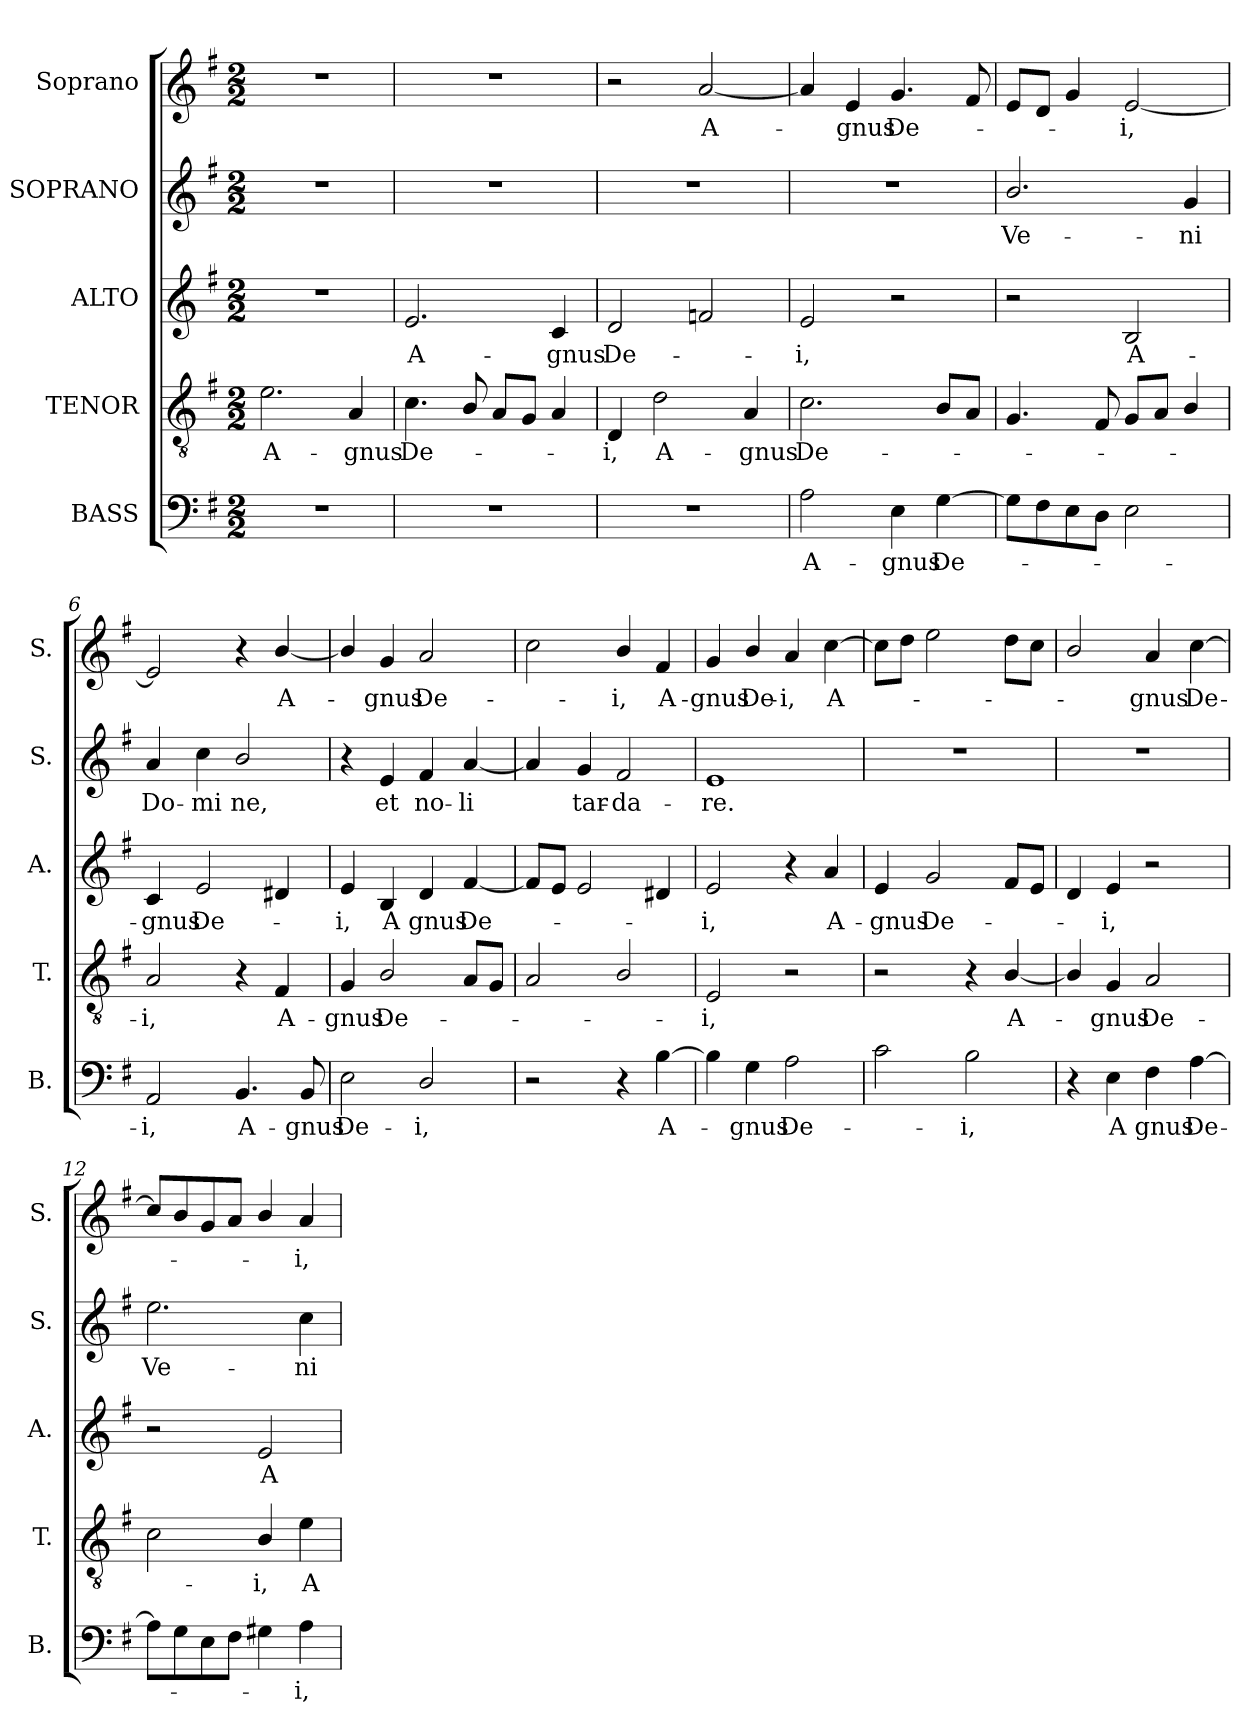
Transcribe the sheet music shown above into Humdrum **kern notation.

**kern	**text	**kern	**text	**kern	**text	**kern	**text	**kern	**text
*part5	*part5	*part4	*part4	*part3	*part3	*part2	*part2	*part1	*part1
*staff5	*staff5	*staff4	*staff4	*staff3	*staff3	*staff2	*staff2	*staff1	*staff1
*I"BASS	*	*I"TENOR	*	*I"ALTO	*	*I"SOPRANO	*	*I"Soprano	*
*I'B.	*	*I'T.	*	*I'A.	*	*I'S.	*	*I'S.	*
!!LO:PB:g=z
*stria5	*	*stria5	*	*stria5	*	*stria5	*	*stria5	*
*clefF4	*	*clefGv2	*	*clefG2	*	*clefG2	*	*clefG2	*
*k[f#]	*	*k[f#]	*	*k[f#]	*	*k[f#]	*	*k[f#]	*
*G:	*	*G:	*	*G:	*	*G:	*	*G:	*
*M2/2	*	*M2/2	*	*M2/2	*	*M2/2	*	*M2/2	*
=1	=1	=1	=1	=1	=1	=1	=1	=1	=1
!	!	!	!LO:LY:b:cj	!	!	!	!	!	!
1r	.	2.e\	A-	1r	.	1r	.	1r	.
!	!	!	!LO:LY:b:cj	!	!	!	!	!	!
.	.	4A/	-gnus	.	.	.	.	.	.
=2	=2	=2	=2	=2	=2	=2	=2	=2	=2
!	!	!	!LO:LY:b:cj	!	!LO:LY:b:cj	!	!	!	!
1r	.	4.c\	De-	2.e/	A-	1r	.	1r	.
.	.	8B/	.	.	.	.	.	.	.
.	.	8A/L	.	.	.	.	.	.	.
.	.	8G/J	.	.	.	.	.	.	.
!	!	!	!	!	!LO:LY:b:cj	!	!	!	!
.	.	4A/	.	4c/	-gnus	.	.	.	.
=3	=3	=3	=3	=3	=3	=3	=3	=3	=3
!	!	!	!LO:LY:b:cj	!	!LO:LY:b:cj	!	!	!	!
1r	.	4D/	-i,	2d/	De-	1r	.	2r	.
!	!	!	!LO:LY:b:cj	!	!	!	!	!	!
.	.	2d\	A-	.	.	.	.	.	.
!	!	!	!	!	!	!	!	!	!LO:LY:b:cj
.	.	.	.	2fn/	.	.	.	[<2a/	A-
!	!	!	!LO:LY:b:cj	!	!	!	!	!	!
.	.	4A/	-gnus	.	.	.	.	.	.
=4	=4	=4	=4	=4	=4	=4	=4	=4	=4
!	!LO:LY:b:cj	!	!LO:LY:b:cj	!	!LO:LY:b:cj	!	!	!	!
2A\	A-	2.c\	De-	2e/	-i,	1r	.	4a/]	.
!	!	!	!	!	!	!	!	!	!LO:LY:b:cj
.	.	.	.	.	.	.	.	4e/	-gnus
!	!LO:LY:b:cj	!	!	!	!	!	!	!	!LO:LY:b:cj
4E\	-gnus	.	.	2r	.	.	.	4.g/	De-
!	!LO:LY:b:cj	!	!	!	!	!	!	!	!
[>4G\	De-	8B/L	.	.	.	.	.	.	.
.	.	8A/J	.	.	.	.	.	8f#/	.
=5	=5	=5	=5	=5	=5	=5	=5	=5	=5
!	!	!	!	!	!	!	!LO:LY:b:cj	!	!
8G\L]	.	4.G/	.	2r	.	2.b/	Ve-	8e/L	.
8F#\	.	.	.	.	.	.	.	8d/J	.
8E\	.	.	.	.	.	.	.	4g/	.
8D\J	.	8F#/	.	.	.	.	.	.	.
!	!	!	!	!	!LO:LY:b:cj	!	!	!	!LO:LY:b:cj
2E\	.	8G/L	.	2B/	A-	.	.	[<2e/	-i,
.	.	8A/J	.	.	.	.	.	.	.
!	!	!	!	!	!	!	!LO:LY:b:cj	!	!
.	.	4B/	.	.	.	4g/	-ni	.	.
=6	=6	=6	=6	=6	=6	=6	=6	=6	=6
!	!LO:LY:b:cj	!	!LO:LY:b:cj	!	!LO:LY:b:cj	!	!LO:LY:b:cj	!	!
2AA/	-i,	2A/	-i,	4c/	-gnus	4a/	Do-	2e/]	.
!	!	!	!	!	!LO:LY:b:cj	!	!LO:LY:b:cj	!	!
.	.	.	.	2e/	De-	4cc\	-mi	.	.
!	!LO:LY:b:cj	!	!	!	!	!	!LO:LY:b:cj	!	!
4.BB/	A-	4r	.	.	.	2b/	ne,	4r	.
!	!	!	!LO:LY:b:cj	!	!	!	!	!	!LO:LY:b:cj
.	.	4F#/	A-	4d#X/	.	.	.	[>4b/	A-
!	!LO:LY:b:cj	!	!	!	!	!	!	!	!
8BB/	-gnus	.	.	.	.	.	.	.	.
!!LO:LB:g=z
=7	=7	=7	=7	=7	=7	=7	=7	=7	=7
!	!LO:LY:b:cj	!	!LO:LY:b:cj	!	!LO:LY:b:cj	!	!	!	!
2E\	De-	4G/	-gnus	4e/	-i,	4r	.	4b/]	.
!	!	!	!LO:LY:b:cj	!	!LO:LY:b:cj	!	!LO:LY:b:cj	!	!LO:LY:b:cj
.	.	2B/	De-	4B/	A	4e/	et	4g/	-gnus
!	!LO:LY:b:cj	!	!	!	!LO:LY:b:cj	!	!LO:LY:b:cj	!	!LO:LY:b:cj
2D/	-i,	.	.	4d/	gnus	4f#/	no-	2a/	De-
!	!	!	!	!	!LO:LY:b:cj	!	!LO:LY:b:cj	!	!
.	.	8A/L	.	[<4f#/	De-	[<4a/	-li	.	.
.	.	8G/J	.	.	.	.	.	.	.
=8	=8	=8	=8	=8	=8	=8	=8	=8	=8
2r	.	2A/	.	8f#/L]	.	4a/]	.	2cc\	.
.	.	.	.	8e/J	.	.	.	.	.
!	!	!	!	!	!	!	!LO:LY:b:cj	!	!
.	.	.	.	2e/	.	4g/	tar-	.	.
!	!	!	!	!	!	!	!LO:LY:b:cj	!	!LO:LY:b:cj
4r	.	2B/	.	.	.	2f#/	-da-	4b/	-i,
!	!LO:LY:b:cj	!	!	!	!	!	!	!	!LO:LY:b:cj
[>4B\	A-	.	.	4d#X/	.	.	.	4f#/	A-
=9	=9	=9	=9	=9	=9	=9	=9	=9	=9
!	!	!	!LO:LY:b:cj	!	!LO:LY:b:cj	!	!LO:LY:b:cj	!	!LO:LY:b:cj
4B\]	.	2E/	-i,	2e/	-i,	1e	-re.	4g/	-gnus
!	!LO:LY:b:cj	!	!	!	!	!	!	!	!LO:LY:b:cj
4G\	-gnus	.	.	.	.	.	.	4b/	De-
!	!LO:LY:b:cj	!	!	!	!	!	!	!	!LO:LY:b:cj
2A\	De-	2r	.	4r	.	.	.	4a/	-i,
!	!	!	!	!	!LO:LY:b:cj	!	!	!	!LO:LY:b:cj
.	.	.	.	4a/	A-	.	.	[>4cc\	A-
=10	=10	=10	=10	=10	=10	=10	=10	=10	=10
!	!	!	!	!	!LO:LY:b:cj	!	!	!	!
2c\	.	2r	.	4e/	-gnus	1r	.	8cc\L]	.
.	.	.	.	.	.	.	.	8dd\J	.
!	!	!	!	!	!LO:LY:b:cj	!	!	!	!
.	.	.	.	2g/	De-	.	.	2ee\	.
!	!LO:LY:b:cj	!	!	!	!	!	!	!	!
2B\	-i,	4r	.	.	.	.	.	.	.
!	!	!	!LO:LY:b:cj	!	!	!	!	!	!
.	.	[<4B/	A-	8f#/L	.	.	.	8dd\L	.
.	.	.	.	8e/J	.	.	.	8cc\J	.
=11	=11	=11	=11	=11	=11	=11	=11	=11	=11
4r	.	4B/]	.	4d/	.	1r	.	2b/	.
!	!LO:LY:b:cj	!	!LO:LY:b:cj	!	!LO:LY:b:cj	!	!	!	!
4E\	A	4G/	-gnus	4e/	-i,	.	.	.	.
!	!LO:LY:b:cj	!	!LO:LY:b:cj	!	!	!	!	!	!LO:LY:b:cj
4F#\	gnus	2A/	De-	2r	.	.	.	4a/	-gnus
!	!LO:LY:b:cj	!	!	!	!	!	!	!	!LO:LY:b:cj
[>4A\	De-	.	.	.	.	.	.	[>4cc\	De-
=12	=12	=12	=12	=12	=12	=12	=12	=12	=12
!	!	!	!	!	!	!	!LO:LY:b:cj	!	!
8A\L]	.	2c\	.	2r	.	2.ee\	Ve-	8cc/L]	.
8G\	.	.	.	.	.	.	.	8b/	.
8E\	.	.	.	.	.	.	.	8g/	.
8F#\J	.	.	.	.	.	.	.	8a/J	.
!	!	!	!LO:LY:b:cj	!	!LO:LY:b:cj	!	!	!	!
4G#X\	.	4B/	-i,	2e/	A-	.	.	4b/	.
!	!LO:LY:b:cj	!	!LO:LY:b:cj	!	!	!	!LO:LY:b:cj	!	!LO:LY:b:cj
4A\	-i,	4e\	A-	.	.	4cc\	-ni	4a/	-i,
=	=	=	=	=	=	=	=	=	=
*-	*-	*-	*-	*-	*-	*-	*-	*-	*-
